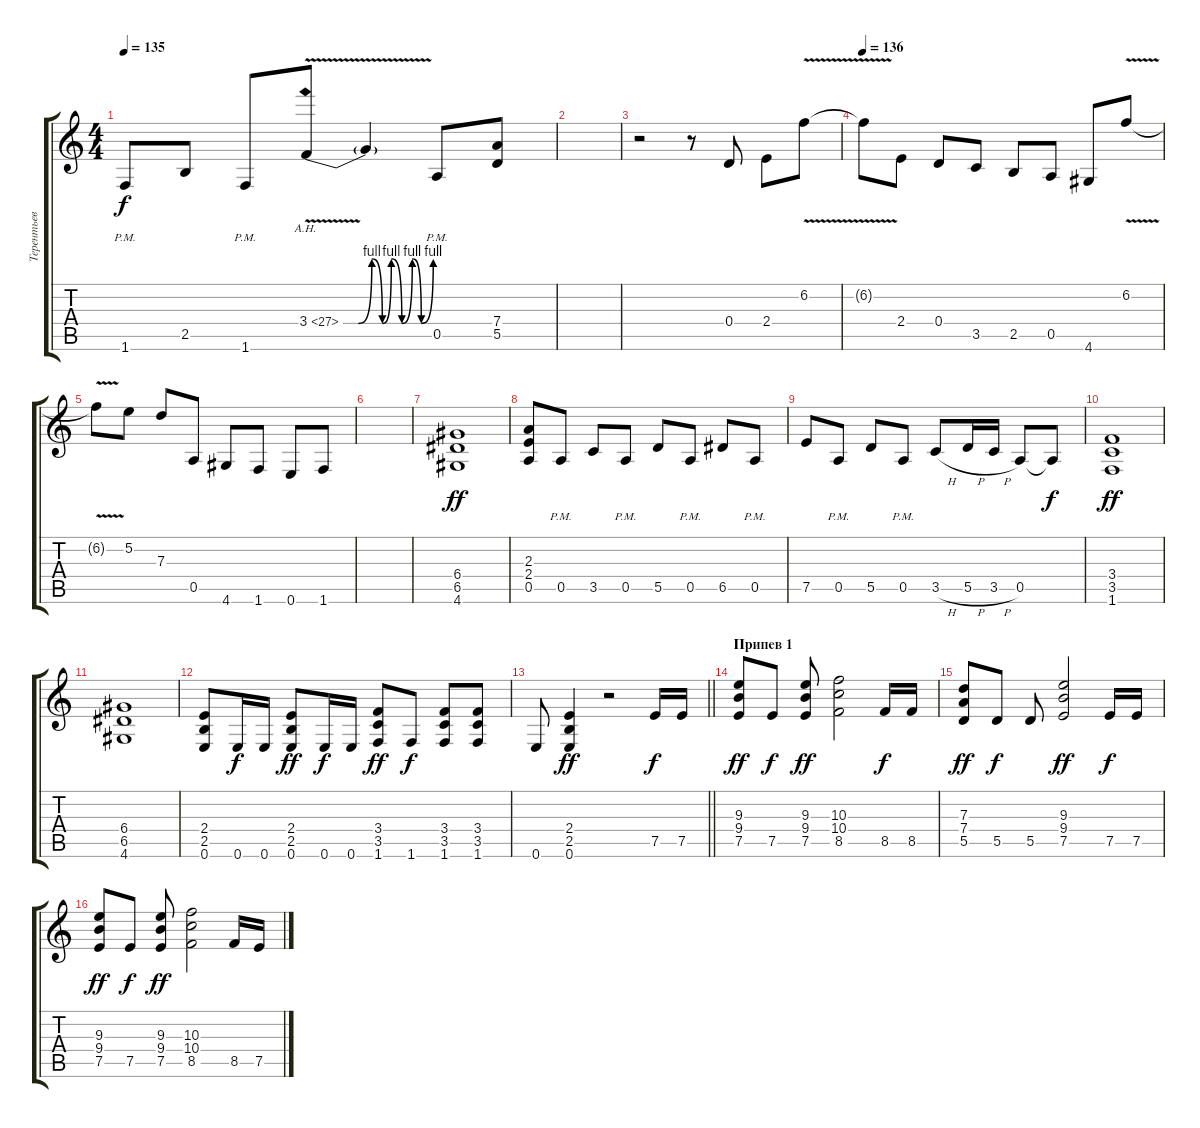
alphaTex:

\track ("Терентьев" "Терентьев") {instrument distortionguitar}
\staff {score tabs}
\tuning (E4 B3 G3 D3 A2 E2) {hide}
\ts (4 4)
\tempo 135
\clef g2
\ks c
1.6{pm}.8{dy f} 2.5.8 1.6{pm}.8 3.4{be (custom 0 0 10 0 19 4 26 0 32 4 39 0 46 4 52 0 60 4) ah 24 v}.8 3.4{t}.4 0.5{pm}.8 (7.4 5.5).8 |
|
r.2 r.8 0.4.8 2.4.8 6.2{v}.8 |
\tempo 136
6.2{t}.8 2.4.8 0.4.8 3.5.8 2.5.8 0.5.8 4.6.8 6.2{v}.8 |
6.2{t}.8 5.2.8 7.3.8 0.5.8 4.6.8 1.6.8 0.6.8 1.6.8 |
|
(6.4 6.5 4.6).1{dy ff} |
(2.3 2.4 0.5).8 0.5{pm}.8 3.5.8 0.5{pm}.8 5.5.8 0.5{pm}.8 6.5.8 0.5{pm}.8 |
7.5.8 0.5{pm}.8 5.5.8 0.5{pm}.8 3.5{h}.8 5.5{h}.16 3.5{h}.16 0.5.8 0.5{t}.8{dy f} |
(3.4 3.5 1.6).1{dy ff} |
(6.4 6.5 4.6).1 |
(2.4 2.5 0.6).8 0.6.16{dy f} 0.6.16 (2.4 2.5 0.6).8{dy ff} 0.6.16{dy f} 0.6.16 (3.4 3.5 1.6).8{dy ff} 1.6.8{dy f} (3.4 3.5 1.6).8 (3.4 3.5 1.6).8 |
\barLineRight lightlight
0.6.8 (2.4 2.5 0.6).4{dy ff} r.2 7.5.16{dy f} 7.5.16 |
\section ("" "Припев 1")
(9.3 9.4 7.5).8{dy ff} 7.5.8{dy f} (9.3 9.4 7.5).8{dy ff} (10.3 10.4 8.5).2 8.5.16{dy f} 8.5.16 |
(7.3 7.4 5.5).8{dy ff} 5.5.8{dy f} 5.5.8 (9.3 9.4 7.5).2{dy ff} 7.5.16{dy f} 7.5.16 |
(9.3 9.4 7.5).8{dy ff} 7.5.8{dy f} (9.3 9.4 7.5).8{dy ff} (10.3 10.4 8.5).2 8.5.16 7.5.16
